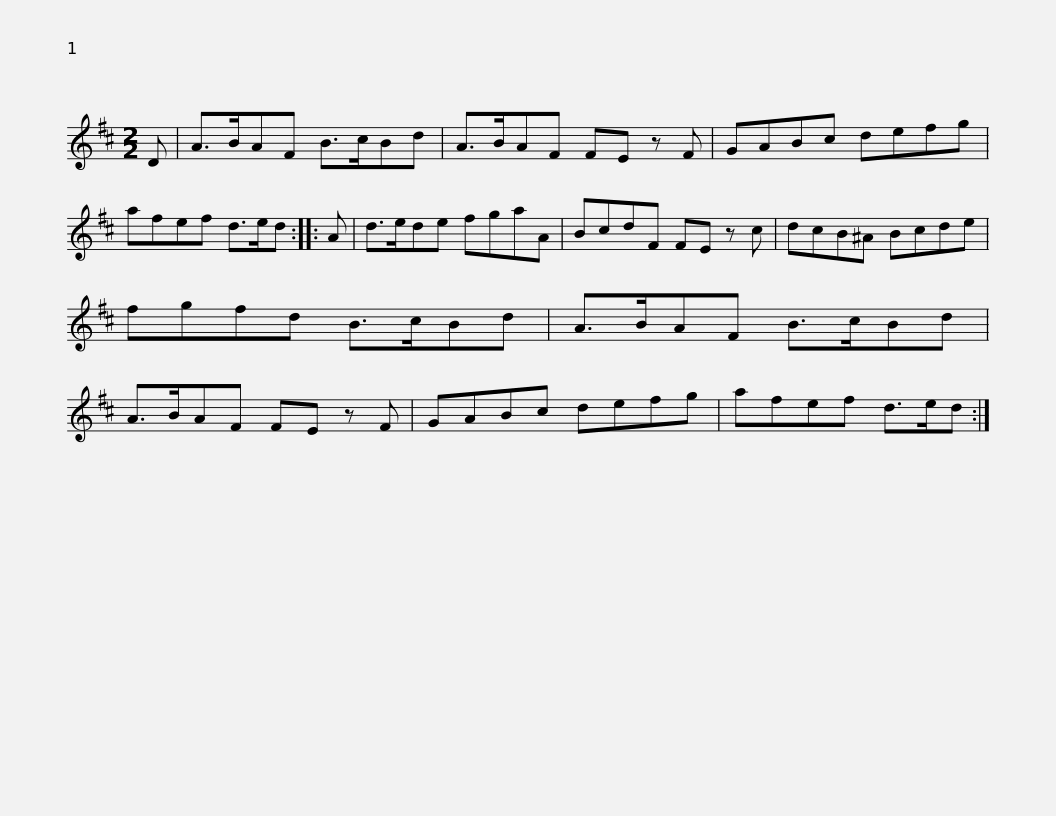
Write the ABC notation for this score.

X:1
L:1/8
M:2/2
I:linebreak $
K:D
V:1 treble
V:1
 D | A>BAF B>cBd | A>BAF FE z F | GABc defg | afef d>ed :: %5
 A |$ d>ede fgaA | BcdF FE z c | dcB^A Bcde | fgfd B>cBd | %10
 A>BAF B>cBd |$ A>BAF FE z F | GABc defg | afef d>ed :| %14
